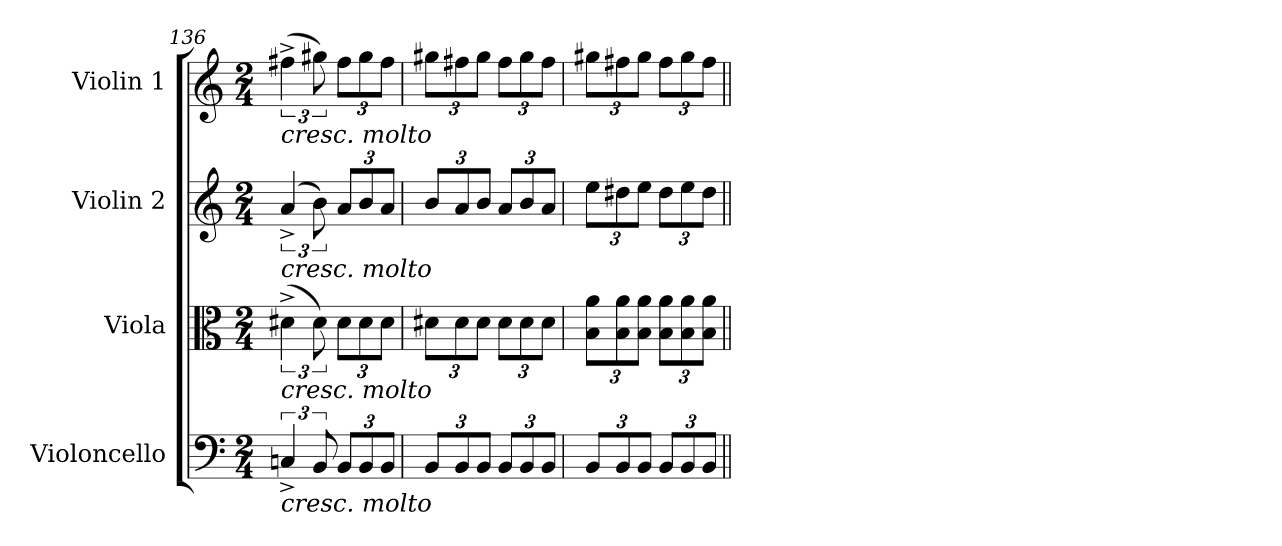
**kern	**kern	**kern	**kern
*part4	*part3	*part2	*part1
*staff4	*staff3	*staff2	*staff1
*I"Violoncello	*I"Viola	*I"Violin 2	*I"Violin 1
*I'Vc	*I'Vla	*I'Vln	*I'Vln
*clefF4	*clefC3	*clefG2	*clefG2
*k[]	*k[]	*k[]	*k[]
*M2/4	*M2/4	*M2/4	*M2/4
=136	=136	=136	=136
!	!	!	!LO:TX:b:i:t=cresc. molto
!	!	!LO:TX:b:i:t=cresc. molto	!
!	!LO:TX:b:i:t=cresc. molto	!	!
!LO:TX:b:i:t=cresc. molto	!	!	!
6Cn^/	(6d#X^\	(6a^/	(6ff#X^\
12BB/	12d#\)	12b\)	12gg#X\)
*Xbrackettup	*Xbrackettup	*Xbrackettup	*
12BB/L	12d#\L	12a/L	12ff#\L
12BB/	12d#\	12b/	12gg#\
12BB/J	12d#\J	12a/J	12ff#\J
=137	=137	=137	=137
12BB/L	12d#X\L	12b/L	12gg#X\L
12BB/	12d#\	12a/	12ff#X\
12BB/J	12d#\J	12b/J	12gg#\J
12BB/L	12d#\L	12a/L	12ff#\L
12BB/	12d#\	12b/	12gg#\
12BB/J	12d#\J	12a/J	12ff#\J
!!LO:PB:g=z
=138	=138	=138	=138
*	*	*brackettup	*
12BB/L	12B\ 12a\L	12ee\L	12gg#X\L
12BB/	12B\ 12a\	12dd#X\	12ff#X\
12BB/J	12B\ 12a\J	12ee\J	12gg#\J
12BB/L	12B\ 12a\L	12dd#\L	12ff#\L
12BB/	12B\ 12a\	12ee\	12gg#\
12BB/J	12B\ 12a\J	12dd#\J	12ff#\J
=||	=||	=||	=||
*-	*-	*-	*-
